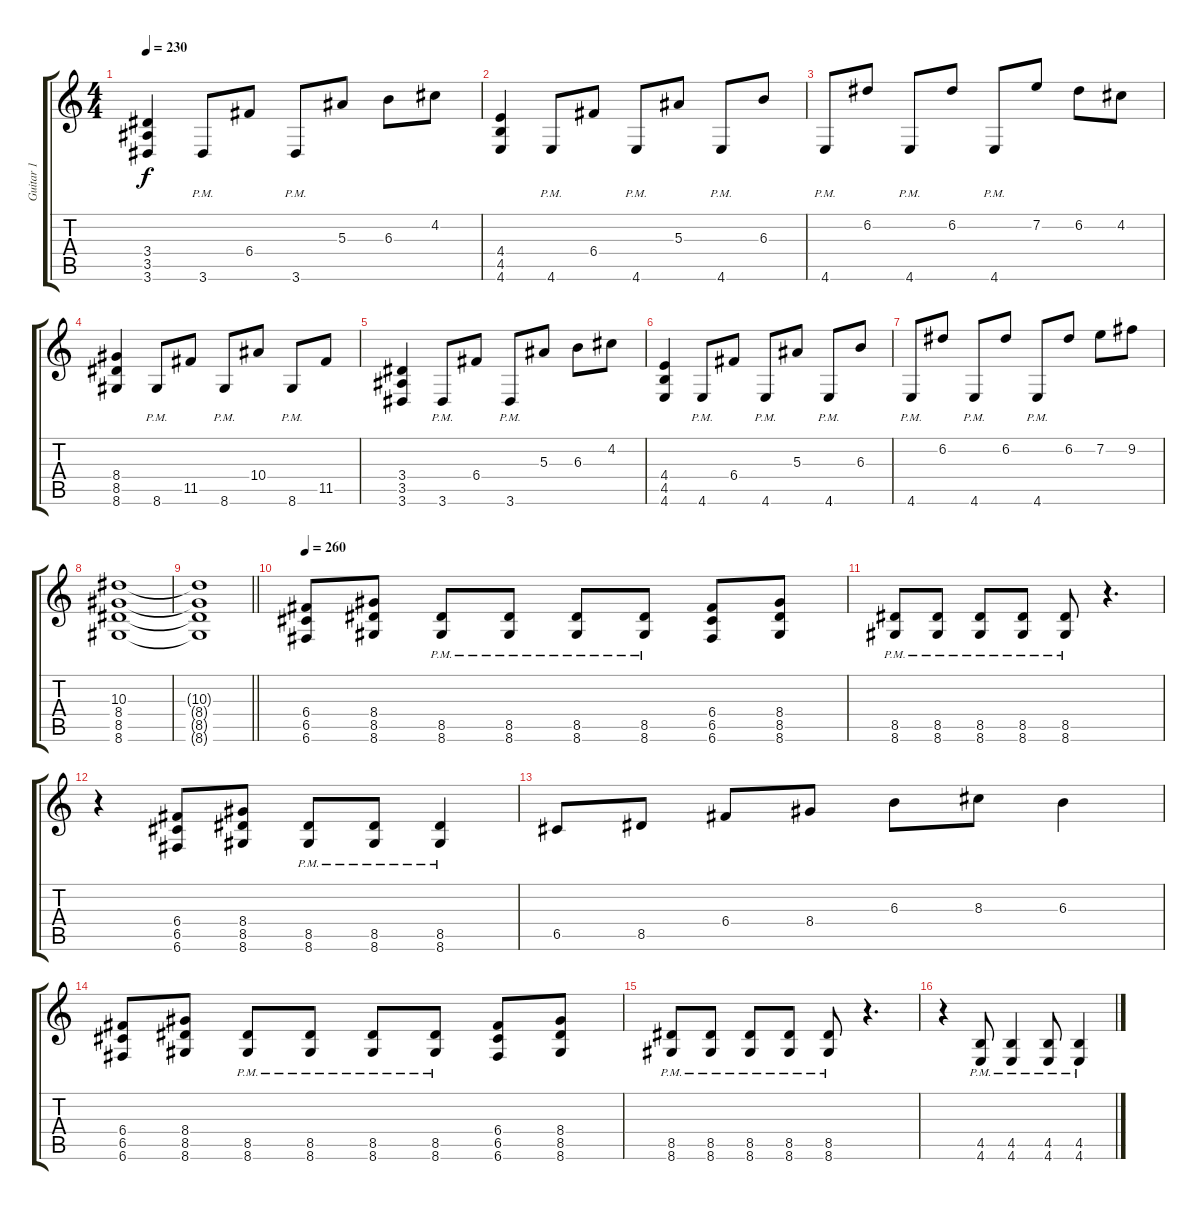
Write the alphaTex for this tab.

\track ("Guitar 1" "Guitar 1") {instrument distortionguitar}
\staff {score tabs}
\tuning (D4 A3 F3 C3 G2 C2) {hide}
\ts (4 4)
\tempo 230
\clef g2
\ks c
(3.4 3.5 3.6).4{dy f} 3.6{pm}.8 6.4.8 3.6{pm}.8 5.3.8 6.3.8 4.2.8 |
(4.4 4.5 4.6).4 4.6{pm}.8 6.4.8 4.6{pm}.8 5.3.8 4.6{pm}.8 6.3.8 |
4.6{pm}.8 6.2.8 4.6{pm}.8 6.2.8 4.6{pm}.8 7.2.8 6.2.8 4.2.8 |
(8.4 8.5 8.6).4 8.6{pm}.8 11.5.8 8.6{pm}.8 10.4.8 8.6{pm}.8 11.5.8 |
(3.4 3.5 3.6).4 3.6{pm}.8 6.4.8 3.6{pm}.8 5.3.8 6.3.8 4.2.8 |
(4.4 4.5 4.6).4 4.6{pm}.8 6.4.8 4.6{pm}.8 5.3.8 4.6{pm}.8 6.3.8 |
4.6{pm}.8 6.2.8 4.6{pm}.8 6.2.8 4.6{pm}.8 6.2.8 7.2.8 9.2.8 |
(10.3 8.4 8.5 8.6).1{balance 0} |
\barLineRight lightlight
(10.3{t} 8.4{t} 8.5{t} 8.6{t}).1 |
\tempo 260
(6.4 6.5 6.6).8 (8.4 8.5 8.6).8 (8.5{pm} 8.6{pm}).8 (8.5{pm} 8.6{pm}).8 (8.5{pm} 8.6{pm}).8 (8.5{pm} 8.6{pm}).8 (6.4 6.5 6.6).8 (8.4 8.5 8.6).8 |
(8.5{pm} 8.6{pm}).8 (8.5{pm} 8.6{pm}).8 (8.5{pm} 8.6{pm}).8 (8.5{pm} 8.6{pm}).8 (8.5{pm} 8.6{pm}).8 r.4{d} |
r.4 (6.4 6.5 6.6).8 (8.4 8.5 8.6).8 (8.5{pm} 8.6{pm}).8 (8.5{pm} 8.6{pm}).8 (8.5{pm} 8.6{pm}).4 |
6.5.8 8.5.8 6.4.8 8.4.8 6.3.8 8.3.8 6.3.4 |
(6.4 6.5 6.6).8 (8.4 8.5 8.6).8 (8.5{pm} 8.6{pm}).8 (8.5{pm} 8.6{pm}).8 (8.5{pm} 8.6{pm}).8 (8.5{pm} 8.6{pm}).8 (6.4 6.5 6.6).8 (8.4 8.5 8.6).8 |
(8.5{pm} 8.6{pm}).8 (8.5{pm} 8.6{pm}).8 (8.5{pm} 8.6{pm}).8 (8.5{pm} 8.6{pm}).8 (8.5{pm} 8.6{pm}).8 r.4{d} |
r.4 (4.5{pm} 4.6{pm}).8 (4.5{pm} 4.6{pm}).4 (4.5{pm} 4.6{pm}).8 (4.5{pm} 4.6{pm}).4
